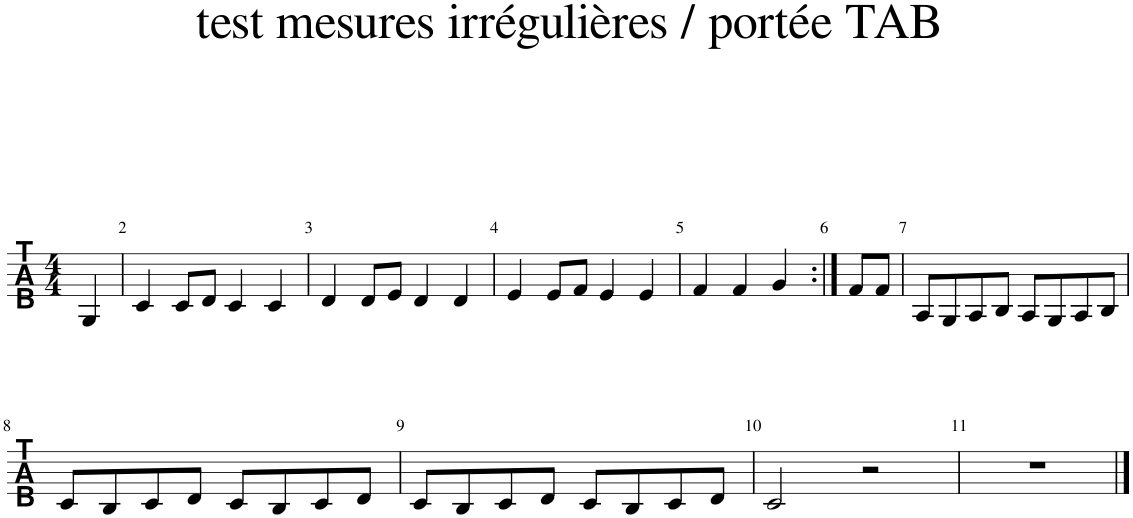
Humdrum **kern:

**kern
*part1
*staff1
*I"Classical Guitar [Tablature]
*
*k[]
*M4/4
=1
4G/
=2
4c/
8c/L
8d/J
4c/
4c/
=3
4d/
8d/L
8e/J
4d/
4d/
=4
4e/
8e/L
8f/J
4e/
4e/
=5
4f/
4f/
4g/
=6:|!
8f/L
8f/J
=7
8A/L
8G/
8A/
8B/J
8A/L
8G/
8A/
8B/J
!!LO:LB:g=z
=8
8c/L
8B/
8c/
8d/J
8c/L
8B/
8c/
8d/J
=9
8c/L
8B/
8c/
8d/J
8c/L
8B/
8c/
8d/J
=10
2c/
2r
=11
1r
==
*-
